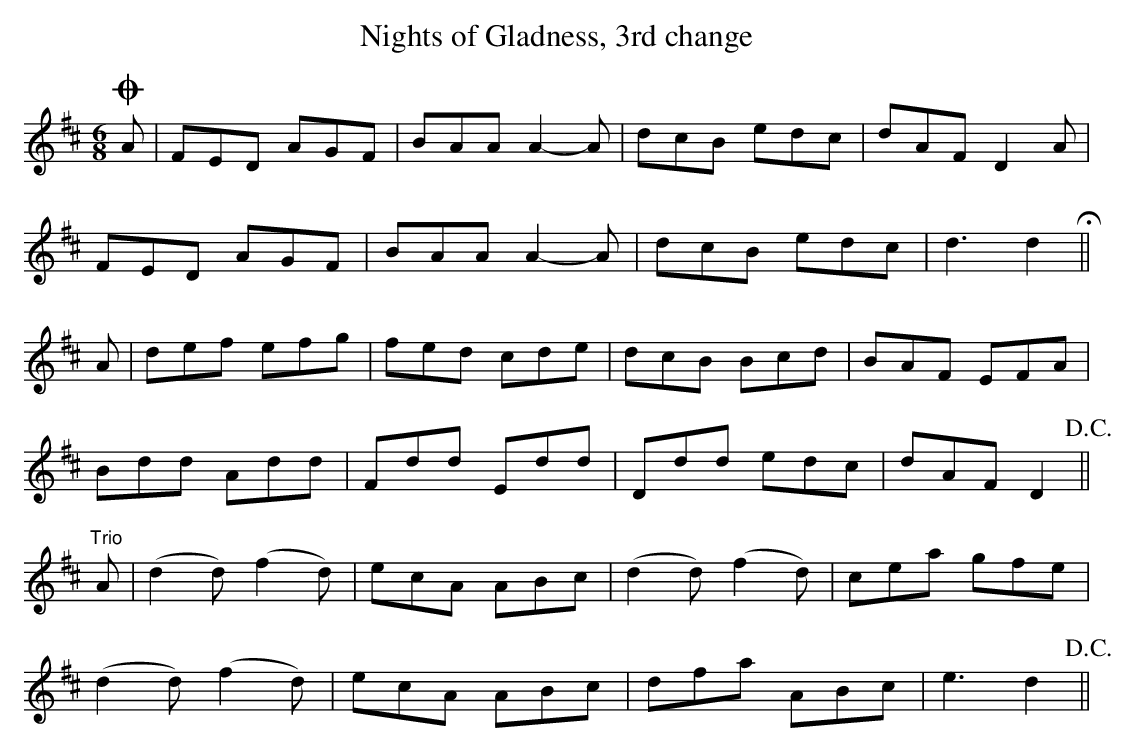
X:1
T:Nights of Gladness, 3rd change
M:6/8
L:1/8
K:D
OA|FED AGF|BAA A2-A|dcB edc|dAF D2-A|
FED AGF|BAA A2-A|dcB edc|d3 d2!fermata!||
A|def efg|fed cde|dcB Bcd|BAF EFA|
Bdd Add|Fdd Edd|Ddd edc|dAF D2!D.C.!||
"Trio"
A|(d2d) (f2d)|ecA ABc|(d2d) (f2d)|cea gfe|
(d2d) (f2d)|ecA ABc|dfa ABc|e3 d2!D.C.!||
